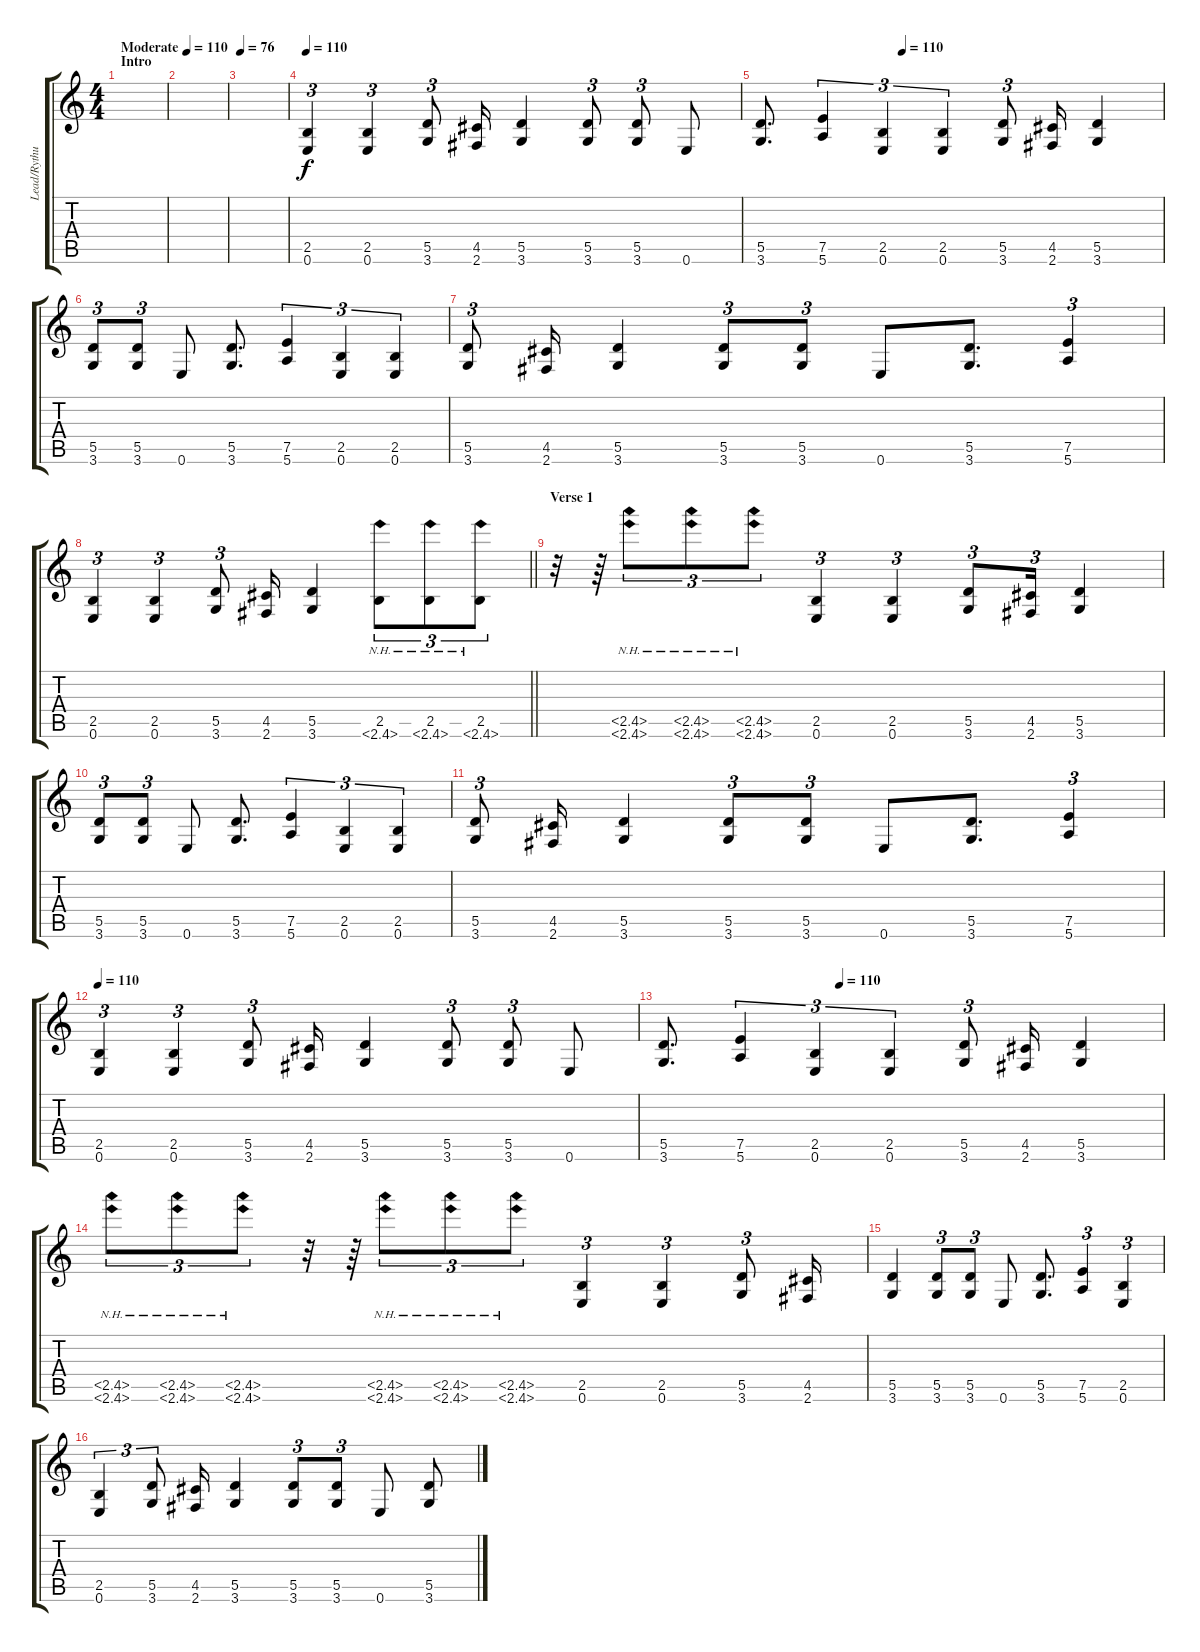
\track ("Lead/Rythum" "Lead/Rythu") {instrument overdrivenguitar}
\staff {score tabs}
\tuning (E4 B3 G3 D3 A2 E2) {hide}
\ts (4 4)
\section ("" "Intro")
\tempo (110 "Moderate")
\tempo 150
\tempo (110 "Moderate")
\clef g2
\ks c
|
|
\tempo 76
|
\tempo 110
(2.5 0.6).4{tu (3 2)} (2.5 0.6).4{tu (3 2)} (5.5 3.6).8{tu (3 2)} (4.5 2.6).16 (5.5 3.6).4 (5.5 3.6).8{tu (3 2)} (5.5 3.6).8{tu (3 2)} 0.6.8 |
\tempo (110 0.3541666666666667)
(5.5 3.6).8{d} (7.5 5.6).4{tu (3 2)} (2.5 0.6).4{tu (3 2)} (2.5 0.6).4{tu (3 2)} (5.5 3.6).8{tu (3 2)} (4.5 2.6).16 (5.5 3.6).4 |
(5.5 3.6).8{tu (3 2)} (5.5 3.6).8{tu (3 2)} 0.6.8 (5.5 3.6).8{d} (7.5 5.6).4{tu (3 2)} (2.5 0.6).4{tu (3 2)} (2.5 0.6).4{tu (3 2)} |
(5.5 3.6).8{tu (3 2)} (4.5 2.6).16 (5.5 3.6).4 (5.5 3.6).8{tu (3 2)} (5.5 3.6).8{tu (3 2)} 0.6.8 (5.5 3.6).8{d} (7.5 5.6).4{tu (3 2)} |
\barLineRight lightlight
(2.5 0.6).4{tu (3 2)} (2.5 0.6).4{tu (3 2)} (5.5 3.6).8{tu (3 2)} (4.5 2.6).16 (5.5 3.6).4 (2.5 2.6{nh}).8{tu (3 2)} (2.5 2.6{nh}).8{tu (3 2)} (2.5 2.6{nh}).8{tu (3 2)} |
\section ("" "Verse 1")
r.32 r.64 (2.5{nh} 2.6{nh}).8{tu (3 2)} (2.5{nh} 2.6{nh}).8{tu (3 2)} (2.5{nh} 2.6{nh}).8{tu (3 2)} (2.5 0.6).4{tu (3 2)} (2.5 0.6).4{tu (3 2)} (5.5 3.6).8{tu (3 2)} (4.5 2.6).16{tu (3 2)} (5.5 3.6).4 |
(5.5 3.6).8{tu (3 2)} (5.5 3.6).8{tu (3 2)} 0.6.8 (5.5 3.6).8{d} (7.5 5.6).4{tu (3 2)} (2.5 0.6).4{tu (3 2)} (2.5 0.6).4{tu (3 2)} |
(5.5 3.6).8{tu (3 2)} (4.5 2.6).16 (5.5 3.6).4 (5.5 3.6).8{tu (3 2)} (5.5 3.6).8{tu (3 2)} 0.6.8 (5.5 3.6).8{d} (7.5 5.6).4{tu (3 2)} |
\tempo 110
(2.5 0.6).4{tu (3 2)} (2.5 0.6).4{tu (3 2)} (5.5 3.6).8{tu (3 2)} (4.5 2.6).16 (5.5 3.6).4 (5.5 3.6).8{tu (3 2)} (5.5 3.6).8{tu (3 2)} 0.6.8 |
\tempo (110 0.3541666666666667)
(5.5 3.6).8{d} (7.5 5.6).4{tu (3 2)} (2.5 0.6).4{tu (3 2)} (2.5 0.6).4{tu (3 2)} (5.5 3.6).8{tu (3 2)} (4.5 2.6).16 (5.5 3.6).4 |
(2.5{nh} 2.6{nh}).8{tu (3 2)} (2.5{nh} 2.6{nh}).8{tu (3 2)} (2.5{nh} 2.6{nh}).8{tu (3 2)} r.32 r.64 (2.5{nh} 2.6{nh}).8{tu (3 2)} (2.5{nh} 2.6{nh}).8{tu (3 2)} (2.5{nh} 2.6{nh}).8{tu (3 2)} (2.5 0.6).4{tu (3 2)} (2.5 0.6).4{tu (3 2)} (5.5 3.6).8{tu (3 2)} (4.5 2.6).16 |
(5.5 3.6).4 (5.5 3.6).8{tu (3 2)} (5.5 3.6).8{tu (3 2)} 0.6.8 (5.5 3.6).8{d} (7.5 5.6).4{tu (3 2)} (2.5 0.6).4{tu (3 2)} |
(2.5 0.6).4{tu (3 2)} (5.5 3.6).8{tu (3 2)} (4.5 2.6).16 (5.5 3.6).4 (5.5 3.6).8{tu (3 2)} (5.5 3.6).8{tu (3 2)} 0.6.8 (5.5 3.6).8
